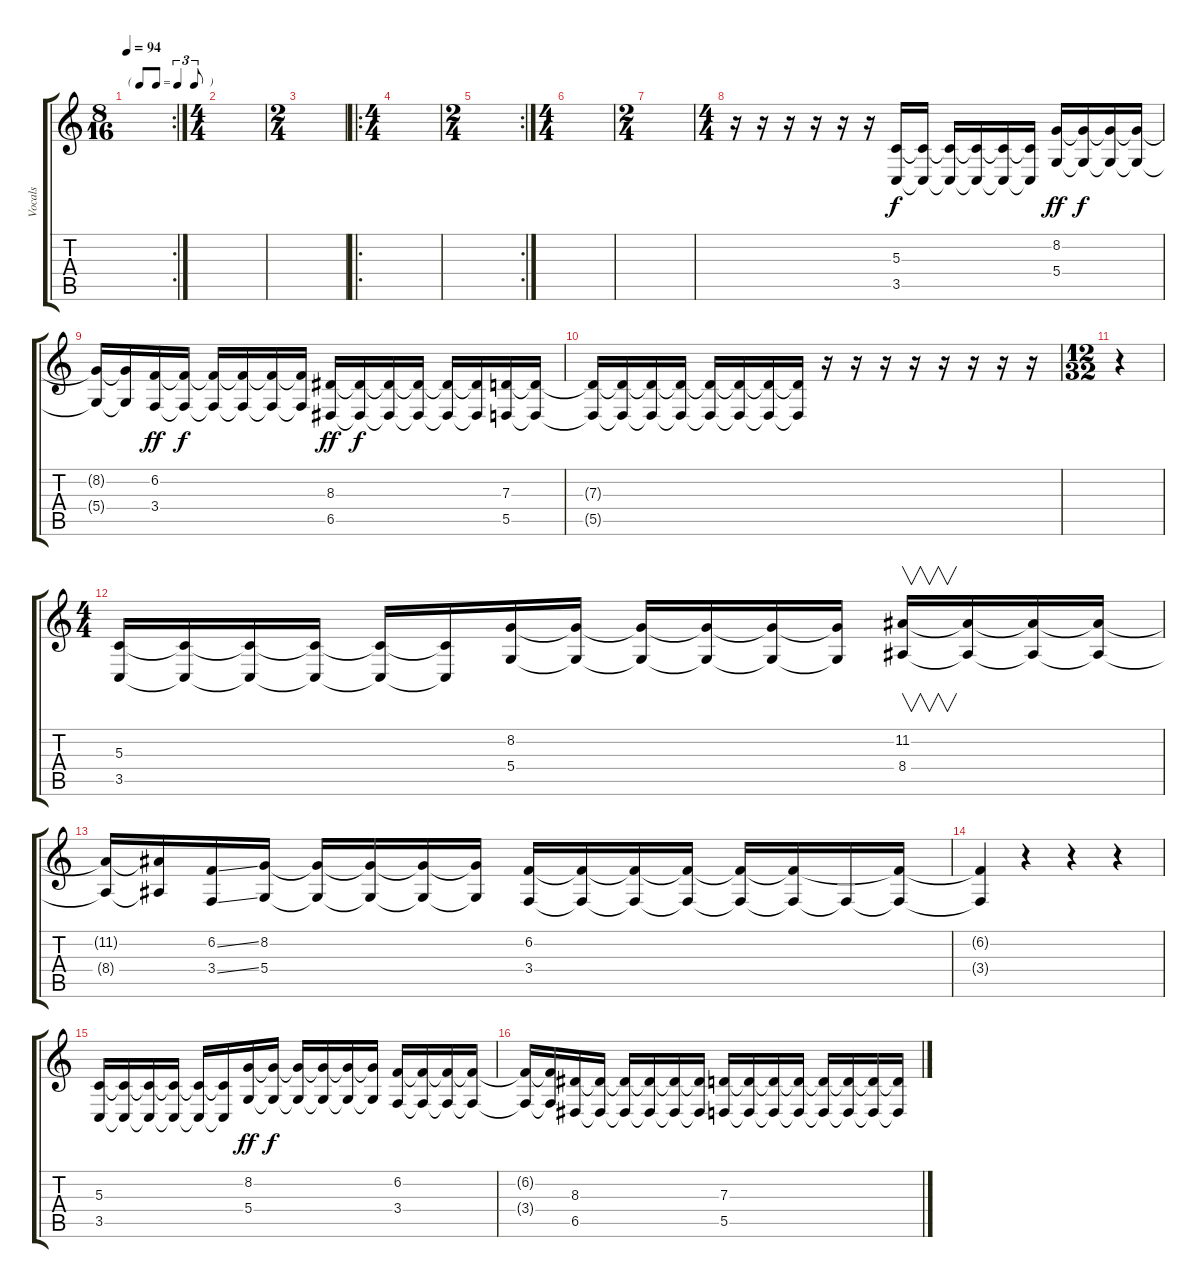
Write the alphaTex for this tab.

\track ("Vocals" "Vocals") {instrument voiceoohs}
\staff {score tabs}
\tuning (E4 B3 G3 D3 A2 E2) {hide}
\rc 2
\ts (8 16)
\tf triplet8th
\tempo 94
\clef g2
\ks c
|
\ts (4 4)
|
\ts (2 4)
|
\ro
\ts (4 4)
|
\rc 2
\ts (2 4)
|
\ts (4 4)
|
\ts (2 4)
|
\ts (4 4)
r.16 r.16 r.16 r.16 r.16 r.16 (5.3 3.5).16 (5.3{t} 3.5{t}).16 (5.3{t} 3.5{t}).16 (5.3{t} 3.5{t}).16 (5.3{t} 3.5{t}).16 (5.3{t} 3.5{t}).16 (8.2 5.4).16{dy ff} (8.2{t} 5.4{t}).16{dy f} (8.2{t} 5.4{t}).16 (8.2{t} 5.4{t}).16 |
(8.2{t} 5.4{t}).16 (8.2{t} 5.4{t}).16 (6.2 3.4).16{dy ff} (6.2{t} 3.4{t}).16{dy f} (6.2{t} 3.4{t}).16 (6.2{t} 3.4{t}).16 (6.2{t} 3.4{t}).16 (6.2{t} 3.4{t}).16 (8.3 6.5).16{dy ff} (8.3{t} 6.5{t}).16{dy f} (8.3{t} 6.5{t}).16 (8.3{t} 6.5{t}).16 (8.3{t} 6.5{t}).16 (8.3{t} 6.5{t}).16 (7.3 5.5).16 (7.3{t} 5.5{t}).16 |
(7.3{t} 5.5{t}).16 (7.3{t} 5.5{t}).16 (7.3{t} 5.5{t}).16 (7.3{t} 5.5{t}).16 (7.3{t} 5.5{t}).16 (7.3{t} 5.5{t}).16 (7.3{t} 5.5{t}).16 (7.3{t} 5.5{t}).16 r.16 r.16 r.16 r.16 r.16 r.16 r.16 r.16 |
\ts (12 32)
r.4 |
\ts (4 4)
(5.3 3.5).16 (5.3{t} 3.5{t}).16 (5.3{t} 3.5{t}).16 (5.3{t} 3.5{t}).16 (5.3{t} 3.5{t}).16 (5.3{t} 3.5{t}).16 (8.2 5.4).16 (8.2{t} 5.4{t}).16 (8.2{t} 5.4{t}).16 (8.2{t} 5.4{t}).16 (8.2{t} 5.4{t}).16 (8.2{t} 5.4{t}).16 (11.2 8.4).16{v} (11.2{t} 8.4{t}).16 (11.2{t} 8.4{t}).16 (11.2{t} 8.4{t}).16 |
(11.2{t} 8.4{t}).16 (11.2{t} 8.4{t}).16 (6.2{ss} 3.4{ss}).16 (8.2 5.4).16 (8.2{t} 5.4{t}).16 (8.2{t} 5.4{t}).16 (8.2{t} 5.4{t}).16 (8.2{t} 5.4{t}).16 (6.2 3.4).16 (6.2{t} 3.4{t}).16 (6.2{t} 3.4{t}).16 (6.2{t} 3.4{t}).16 (6.2{t} 3.4{t}).16 (6.2{t} 3.4{t}).16 3.4{t}.16 (6.2{t} 3.4{t}).16 |
(6.2{t} 3.4{t}).4 r.4 r.4 r.4 |
(5.3 3.5).16 (5.3{t} 3.5{t}).16 (5.3{t} 3.5{t}).16 (5.3{t} 3.5{t}).16 (5.3{t} 3.5{t}).16 (5.3{t} 3.5{t}).16 (8.2 5.4).16{dy ff} (8.2{t} 5.4{t}).16{dy f} (8.2{t} 5.4{t}).16 (8.2{t} 5.4{t}).16 (8.2{t} 5.4{t}).16 (8.2{t} 5.4{t}).16 (6.2 3.4).16 (6.2{t} 3.4{t}).16 (6.2{t} 3.4{t}).16 (6.2{t} 3.4{t}).16 |
(6.2{t} 3.4{t}).16 (6.2{t} 3.4{t}).16 (8.3 6.5).16 (8.3{t} 6.5{t}).16 (8.3{t} 6.5{t}).16 (8.3{t} 6.5{t}).16 (8.3{t} 6.5{t}).16 (8.3{t} 6.5{t}).16 (7.3 5.5).16 (7.3{t} 5.5{t}).16 (7.3{t} 5.5{t}).16 (7.3{t} 5.5{t}).16 (7.3{t} 5.5{t}).16 (7.3{t} 5.5{t}).16 (7.3{t} 5.5{t}).16 (7.3{t} 5.5{t}).16
